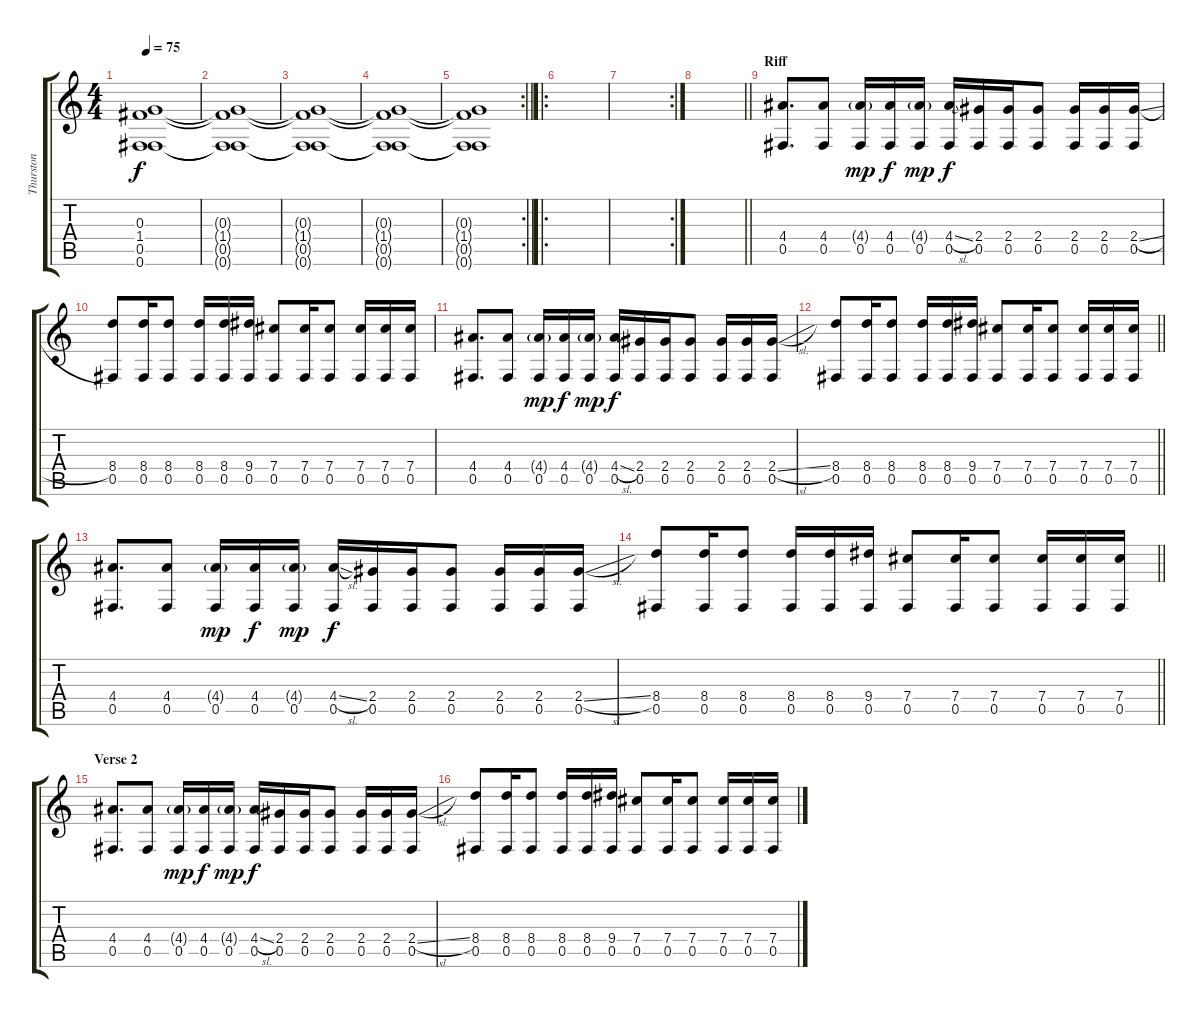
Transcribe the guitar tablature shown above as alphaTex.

\track ("Thurston" "Thurston") {instrument electricguitarmuted}
\staff {score tabs}
\tuning (B3 E4 Gb3 Gb3 Gb2 Gb2) {hide}
\ts (4 4)
\tempo 75
\clef g2
\ks c
(0.3{t} 1.4{t} 0.5{t} 0.6{t}).1{dy f} |
(0.3{t} 1.4{t} 0.5{t} 0.6{t}).1 |
(0.3{t} 1.4{t} 0.5{t} 0.6{t}).1 |
(0.3{t} 1.4{t} 0.5{t} 0.6{t}).1 |
\rc 2
\barLineRight lightlight
(0.3{t} 1.4{t} 0.5{t} 0.6{t}).1 |
\ro
|
\rc 2
|
\barLineRight lightlight
|
\section ("" "Riff")
(4.4 0.5).8{d} (4.4 0.5).8 (4.4{g} 0.5).16{dy mp} (4.4 0.5).16{dy f} (4.4{g} 0.5).16{dy mp} (4.4{sl} 0.5).16{dy f} (2.4 0.5).16 (2.4 0.5).16 (2.4 0.5).8 (2.4 0.5).16 (2.4 0.5).16 (2.4{sl} 0.5).16 |
(8.4 0.5).8 (8.4 0.5).16 (8.4 0.5).8 (8.4 0.5).16 (8.4 0.5).16 (9.4 0.5).16 (7.4 0.5).8 (7.4 0.5).16 (7.4 0.5).8 (7.4 0.5).16 (7.4 0.5).16 (7.4 0.5).16 |
(4.4 0.5).8{d} (4.4 0.5).8 (4.4{g} 0.5).16{dy mp} (4.4 0.5).16{dy f} (4.4{g} 0.5).16{dy mp} (4.4{sl} 0.5).16{dy f} (2.4 0.5).16 (2.4 0.5).16 (2.4 0.5).8 (2.4 0.5).16 (2.4 0.5).16 (2.4{sl} 0.5).16 |
\barLineRight lightlight
(8.4 0.5).8 (8.4 0.5).16 (8.4 0.5).8 (8.4 0.5).16 (8.4 0.5).16 (9.4 0.5).16 (7.4 0.5).8 (7.4 0.5).16 (7.4 0.5).8 (7.4 0.5).16 (7.4 0.5).16 (7.4 0.5).16 |
(4.4 0.5).8{d instrument electricguitarmuted} (4.4 0.5).8 (4.4{g} 0.5).16{dy mp} (4.4 0.5).16{dy f} (4.4{g} 0.5).16{dy mp} (4.4{sl} 0.5).16{dy f} (2.4 0.5).16 (2.4 0.5).16 (2.4 0.5).8 (2.4 0.5).16 (2.4 0.5).16 (2.4{sl} 0.5).16 |
\barLineRight lightlight
(8.4 0.5).8 (8.4 0.5).16 (8.4 0.5).8 (8.4 0.5).16 (8.4 0.5).16 (9.4 0.5).16 (7.4 0.5).8 (7.4 0.5).16 (7.4 0.5).8 (7.4 0.5).16 (7.4 0.5).16 (7.4 0.5).16 |
\section ("" "Verse 2")
(4.4 0.5).8{d} (4.4 0.5).8 (4.4{g} 0.5).16{dy mp} (4.4 0.5).16{dy f} (4.4{g} 0.5).16{dy mp} (4.4{sl} 0.5).16{dy f} (2.4 0.5).16 (2.4 0.5).16 (2.4 0.5).8 (2.4 0.5).16 (2.4 0.5).16 (2.4{sl} 0.5).16 |
(8.4 0.5).8 (8.4 0.5).16 (8.4 0.5).8 (8.4 0.5).16 (8.4 0.5).16 (9.4 0.5).16 (7.4 0.5).8 (7.4 0.5).16 (7.4 0.5).8 (7.4 0.5).16 (7.4 0.5).16 (7.4 0.5).16
